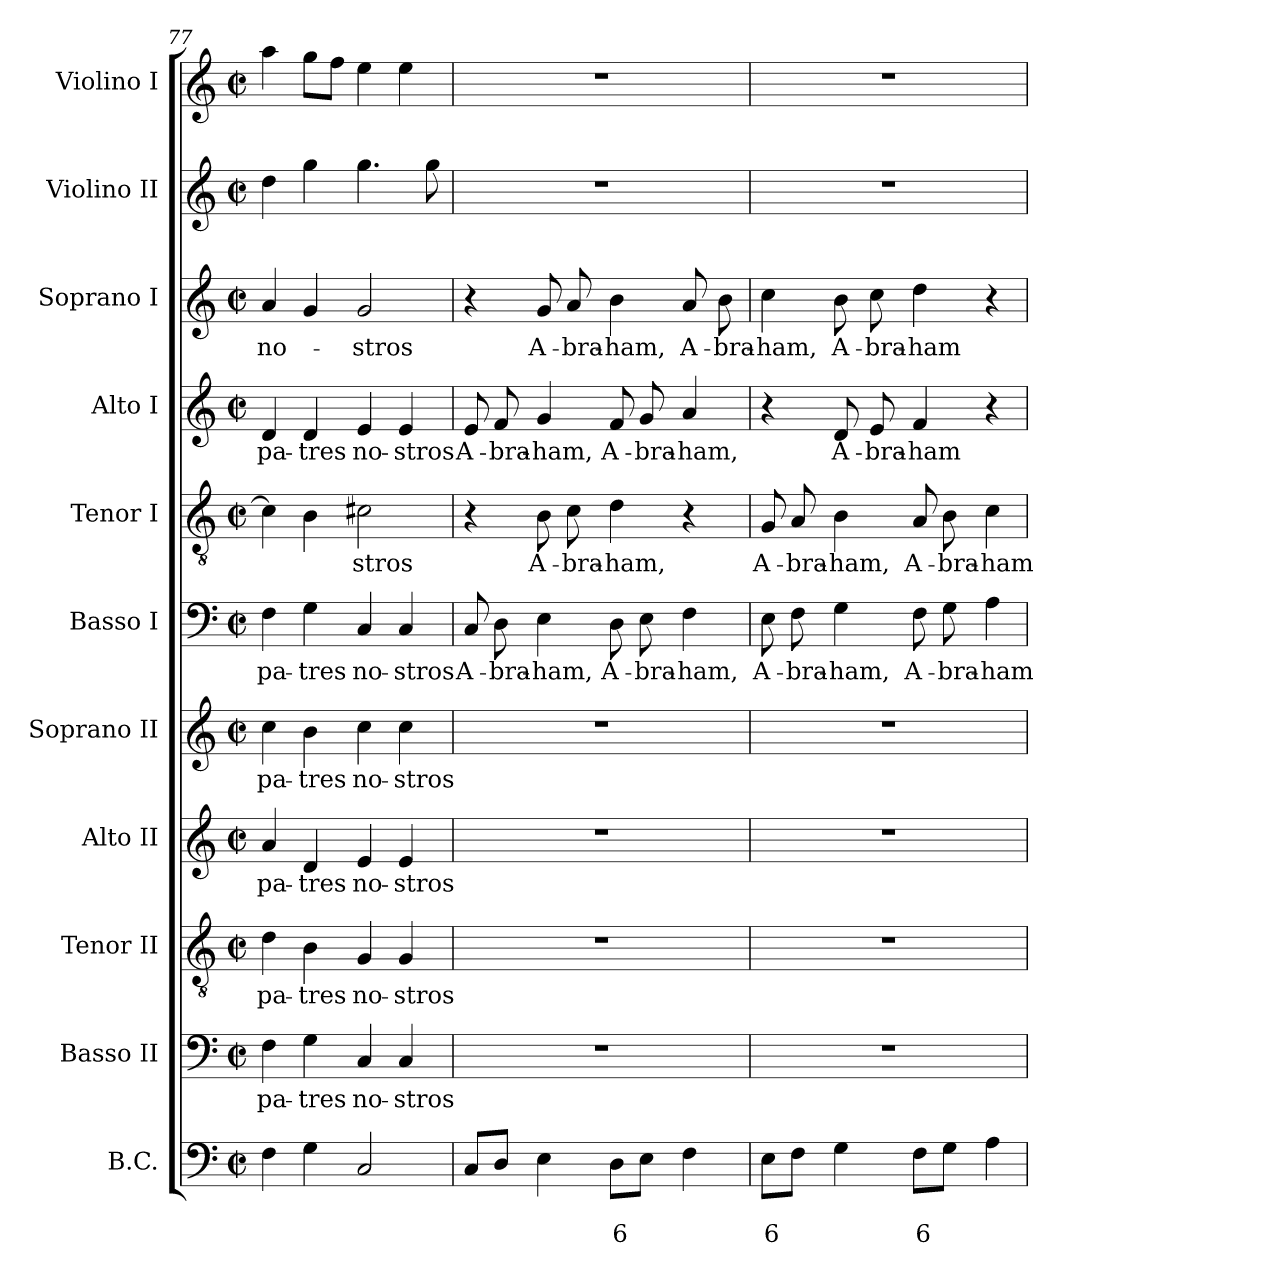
**kern	**text	**text	**kern	**text	**kern	**text	**kern	**text	**kern	**text	**kern	**text	**kern	**text	**kern	**text	**kern	**text	**kern	**kern
*part11	*part11	*part11	*part10	*part10	*part9	*part9	*part8	*part8	*part7	*part7	*part6	*part6	*part5	*part5	*part4	*part4	*part3	*part3	*part2	*part1
*staff11	*staff11	*staff11	*staff10	*staff10	*staff9	*staff9	*staff8	*staff8	*staff7	*staff7	*staff6	*staff6	*staff5	*staff5	*staff4	*staff4	*staff3	*staff3	*staff2	*staff1
*I"B.C.	*	*	*I"Basso II	*	*I"Tenor II	*	*I"Alto II	*	*I"Soprano II	*	*I"Basso I	*	*I"Tenor I	*	*I"Alto I	*	*I"Soprano I	*	*I"Violino II	*I"Violino I
*I'BC	*	*	*I'B 2	*	*I'T 2	*	*I'A 2	*	*I'S 2	*	*I'B 1	*	*I'T 1	*	*I'A 1	*	*I'S 1	*	*I'Vln. II	*I'Vln. I
*clefF4	*	*	*clefF4	*	*clefGv2	*	*clefG2	*	*clefG2	*	*clefF4	*	*clefGv2	*	*clefG2	*	*clefG2	*	*clefG2	*clefG2
*k[]	*	*	*k[]	*	*k[]	*	*k[]	*	*k[]	*	*k[]	*	*k[]	*	*k[]	*	*k[]	*	*k[]	*k[]
*C:	*	*	*C:	*	*C:	*	*C:	*	*C:	*	*C:	*	*C:	*	*C:	*	*C:	*	*C:	*C:
*M2/2	*	*	*M2/2	*	*M2/2	*	*M2/2	*	*M2/2	*	*M2/2	*	*M2/2	*	*M2/2	*	*M2/2	*	*M2/2	*M2/2
*met(c|)	*	*	*met(c|)	*	*met(c|)	*	*met(c|)	*	*met(c|)	*	*met(c|)	*	*met(c|)	*	*met(c|)	*	*met(c|)	*	*met(c|)	*met(c|)
=77	=77	=77	=77	=77	=77	=77	=77	=77	=77	=77	=77	=77	=77	=77	=77	=77	=77	=77	=77	=77
!	!	!	!	!LO:LY:b	!	!	!	!	!	!	!	!	!	!	!	!	!	!	!	!
!	!	!	!	!	!	!LO:LY:b	!	!	!	!	!	!	!	!	!	!	!	!	!	!
!	!	!	!	!	!	!	!	!LO:LY:b	!	!	!	!	!	!	!	!	!	!	!	!
!	!	!	!	!	!	!	!	!	!	!LO:LY:b	!	!	!	!	!	!	!	!	!	!
!	!	!	!	!	!	!	!	!	!	!	!	!LO:LY:b	!	!	!	!	!	!	!	!
!	!	!	!	!	!	!	!	!	!	!	!	!	!	!	!	!LO:LY:b	!	!	!	!
!	!	!	!	!	!	!	!	!	!	!	!	!	!	!	!	!	!	!LO:LY:b	!	!
4F\	.	.	4F\	pa-	4d\	pa-	4a/	pa-	4cc\	pa-	4F\	pa-	4c#\]	.	4d/	pa-	4a/	no-	4dd\	4aa\
!	!	!	!	!LO:LY:b	!	!	!	!	!	!	!	!	!	!	!	!	!	!	!	!
!	!	!	!	!	!	!LO:LY:b	!	!	!	!	!	!	!	!	!	!	!	!	!	!
!	!	!	!	!	!	!	!	!LO:LY:b	!	!	!	!	!	!	!	!	!	!	!	!
!	!	!	!	!	!	!	!	!	!	!LO:LY:b	!	!	!	!	!	!	!	!	!	!
!	!	!	!	!	!	!	!	!	!	!	!	!LO:LY:b	!	!	!	!	!	!	!	!
!	!	!	!	!	!	!	!	!	!	!	!	!	!	!	!	!LO:LY:b	!	!	!	!
4G\	.	.	4G\	-tres	4B\	-tres	4d/	-tres	4b\	-tres	4G\	-tres	4B\	.	4d/	-tres	4g/	.	4gg\	8gg\L
.	.	.	.	.	.	.	.	.	.	.	.	.	.	.	.	.	.	.	.	8ff\J
!	!	!	!	!LO:LY:b	!	!	!	!	!	!	!	!	!	!	!	!	!	!	!	!
!	!	!	!	!	!	!LO:LY:b	!	!	!	!	!	!	!	!	!	!	!	!	!	!
!	!	!	!	!	!	!	!	!LO:LY:b	!	!	!	!	!	!	!	!	!	!	!	!
!	!	!	!	!	!	!	!	!	!	!LO:LY:b	!	!	!	!	!	!	!	!	!	!
!	!	!	!	!	!	!	!	!	!	!	!	!LO:LY:b	!	!	!	!	!	!	!	!
!	!	!	!	!	!	!	!	!	!	!	!	!	!	!LO:LY:b	!	!	!	!	!	!
!	!	!	!	!	!	!	!	!	!	!	!	!	!	!	!	!LO:LY:b	!	!	!	!
!	!	!	!	!	!	!	!	!	!	!	!	!	!	!	!	!	!	!LO:LY:b	!	!
2C/	.	.	4C/	no-	4G/	no-	4e/	no-	4cc\	no-	4C/	no-	2c#X\	-stros	4e/	no-	2g/	-stros	4.gg\	4ee\
!	!	!	!	!LO:LY:b	!	!	!	!	!	!	!	!	!	!	!	!	!	!	!	!
!	!	!	!	!	!	!LO:LY:b	!	!	!	!	!	!	!	!	!	!	!	!	!	!
!	!	!	!	!	!	!	!	!LO:LY:b	!	!	!	!	!	!	!	!	!	!	!	!
!	!	!	!	!	!	!	!	!	!	!LO:LY:b	!	!	!	!	!	!	!	!	!	!
!	!	!	!	!	!	!	!	!	!	!	!	!LO:LY:b	!	!	!	!	!	!	!	!
!	!	!	!	!	!	!	!	!	!	!	!	!	!	!	!	!LO:LY:b	!	!	!	!
.	.	.	4C/	-stros	4G/	-stros	4e/	-stros	4cc\	-stros	4C/	-stros	.	.	4e/	-stros	.	.	.	4ee\
.	.	.	.	.	.	.	.	.	.	.	.	.	.	.	.	.	.	.	8gg\	.
!!LO:PB:g=z
=78	=78	=78	=78	=78	=78	=78	=78	=78	=78	=78	=78	=78	=78	=78	=78	=78	=78	=78	=78	=78
!	!	!	!	!	!	!	!	!	!	!	!	!LO:LY:b	!	!	!	!	!	!	!	!
!	!	!	!	!	!	!	!	!	!	!	!	!	!	!	!	!LO:LY:b	!	!	!	!
8C/L	.	.	1r	.	1r	.	1r	.	1r	.	8C/	A-	4r	.	8e/	A-	4r	.	1r	1r
!	!	!	!	!	!	!	!	!	!	!	!	!LO:LY:b	!	!	!	!	!	!	!	!
!	!	!	!	!	!	!	!	!	!	!	!	!	!	!	!	!LO:LY:b	!	!	!	!
8D/J	.	.	.	.	.	.	.	.	.	.	8D\	-bra-	.	.	8f/	-bra-	.	.	.	.
!	!	!	!	!	!	!	!	!	!	!	!	!LO:LY:b	!	!	!	!	!	!	!	!
!	!	!	!	!	!	!	!	!	!	!	!	!	!	!LO:LY:b	!	!	!	!	!	!
!	!	!	!	!	!	!	!	!	!	!	!	!	!	!	!	!LO:LY:b	!	!	!	!
!	!	!	!	!	!	!	!	!	!	!	!	!	!	!	!	!	!	!LO:LY:b	!	!
4E\	.	.	.	.	.	.	.	.	.	.	4E\	-ham,	8B\	A-	4g/	-ham,	8g/	A-	.	.
!	!	!	!	!	!	!	!	!	!	!	!	!	!	!LO:LY:b	!	!	!	!	!	!
!	!	!	!	!	!	!	!	!	!	!	!	!	!	!	!	!	!	!LO:LY:b	!	!
.	.	.	.	.	.	.	.	.	.	.	.	.	8c\	-bra-	.	.	8a/	-bra-	.	.
!	!	!LO:LY:b	!	!	!	!	!	!	!	!	!	!	!	!	!	!	!	!	!	!
!	!	!	!	!	!	!	!	!	!	!	!	!LO:LY:b	!	!	!	!	!	!	!	!
!	!	!	!	!	!	!	!	!	!	!	!	!	!	!LO:LY:b	!	!	!	!	!	!
!	!	!	!	!	!	!	!	!	!	!	!	!	!	!	!	!LO:LY:b	!	!	!	!
!	!	!	!	!	!	!	!	!	!	!	!	!	!	!	!	!	!	!LO:LY:b	!	!
8D\L	.	6	.	.	.	.	.	.	.	.	8D\	A-	4d\	-ham,	8f/	A-	4b\	-ham,	.	.
!	!	!	!	!	!	!	!	!	!	!	!	!LO:LY:b	!	!	!	!	!	!	!	!
!	!	!	!	!	!	!	!	!	!	!	!	!	!	!	!	!LO:LY:b	!	!	!	!
8E\J	.	.	.	.	.	.	.	.	.	.	8E\	-bra-	.	.	8g/	-bra-	.	.	.	.
!	!	!	!	!	!	!	!	!	!	!	!	!LO:LY:b	!	!	!	!	!	!	!	!
!	!	!	!	!	!	!	!	!	!	!	!	!	!	!	!	!LO:LY:b	!	!	!	!
!	!	!	!	!	!	!	!	!	!	!	!	!	!	!	!	!	!	!LO:LY:b	!	!
4F\	.	.	.	.	.	.	.	.	.	.	4F\	-ham,	4r	.	4a/	-ham,	8a/	A-	.	.
!	!	!	!	!	!	!	!	!	!	!	!	!	!	!	!	!	!	!LO:LY:b	!	!
.	.	.	.	.	.	.	.	.	.	.	.	.	.	.	.	.	8b\	-bra-	.	.
=79	=79	=79	=79	=79	=79	=79	=79	=79	=79	=79	=79	=79	=79	=79	=79	=79	=79	=79	=79	=79
!	!	!LO:LY:b	!	!	!	!	!	!	!	!	!	!	!	!	!	!	!	!	!	!
!	!	!	!	!	!	!	!	!	!	!	!	!LO:LY:b	!	!	!	!	!	!	!	!
!	!	!	!	!	!	!	!	!	!	!	!	!	!	!LO:LY:b	!	!	!	!	!	!
!	!	!	!	!	!	!	!	!	!	!	!	!	!	!	!	!	!	!LO:LY:b	!	!
8E\L	.	6	1r	.	1r	.	1r	.	1r	.	8E\	A-	8G/	A-	4r	.	4cc\	-ham,	1r	1r
!	!	!	!	!	!	!	!	!	!	!	!	!LO:LY:b	!	!	!	!	!	!	!	!
!	!	!	!	!	!	!	!	!	!	!	!	!	!	!LO:LY:b	!	!	!	!	!	!
8F\J	.	.	.	.	.	.	.	.	.	.	8F\	-bra-	8A/	-bra-	.	.	.	.	.	.
!	!	!	!	!	!	!	!	!	!	!	!	!LO:LY:b	!	!	!	!	!	!	!	!
!	!	!	!	!	!	!	!	!	!	!	!	!	!	!LO:LY:b	!	!	!	!	!	!
!	!	!	!	!	!	!	!	!	!	!	!	!	!	!	!	!LO:LY:b	!	!	!	!
!	!	!	!	!	!	!	!	!	!	!	!	!	!	!	!	!	!	!LO:LY:b	!	!
4G\	.	.	.	.	.	.	.	.	.	.	4G\	-ham,	4B\	-ham,	8d/	A-	8b\	A-	.	.
!	!	!	!	!	!	!	!	!	!	!	!	!	!	!	!	!LO:LY:b	!	!	!	!
!	!	!	!	!	!	!	!	!	!	!	!	!	!	!	!	!	!	!LO:LY:b	!	!
.	.	.	.	.	.	.	.	.	.	.	.	.	.	.	8e/	-bra-	8cc\	-bra-	.	.
!	!	!LO:LY:b	!	!	!	!	!	!	!	!	!	!	!	!	!	!	!	!	!	!
!	!	!	!	!	!	!	!	!	!	!	!	!LO:LY:b	!	!	!	!	!	!	!	!
!	!	!	!	!	!	!	!	!	!	!	!	!	!	!LO:LY:b	!	!	!	!	!	!
!	!	!	!	!	!	!	!	!	!	!	!	!	!	!	!	!LO:LY:b	!	!	!	!
!	!	!	!	!	!	!	!	!	!	!	!	!	!	!	!	!	!	!LO:LY:b	!	!
8F\L	.	6	.	.	.	.	.	.	.	.	8F\	A-	8A/	A-	4f/	-ham	4dd\	-ham	.	.
!	!	!	!	!	!	!	!	!	!	!	!	!LO:LY:b	!	!	!	!	!	!	!	!
!	!	!	!	!	!	!	!	!	!	!	!	!	!	!LO:LY:b	!	!	!	!	!	!
8G\J	.	.	.	.	.	.	.	.	.	.	8G\	-bra-	8B\	-bra-	.	.	.	.	.	.
!	!	!	!	!	!	!	!	!	!	!	!	!LO:LY:b	!	!	!	!	!	!	!	!
!	!	!	!	!	!	!	!	!	!	!	!	!	!	!LO:LY:b	!	!	!	!	!	!
4A\	.	.	.	.	.	.	.	.	.	.	4A\	-ham	4c\	-ham	4r	.	4r	.	.	.
=	=	=	=	=	=	=	=	=	=	=	=	=	=	=	=	=	=	=	=	=
*-	*-	*-	*-	*-	*-	*-	*-	*-	*-	*-	*-	*-	*-	*-	*-	*-	*-	*-	*-	*-
